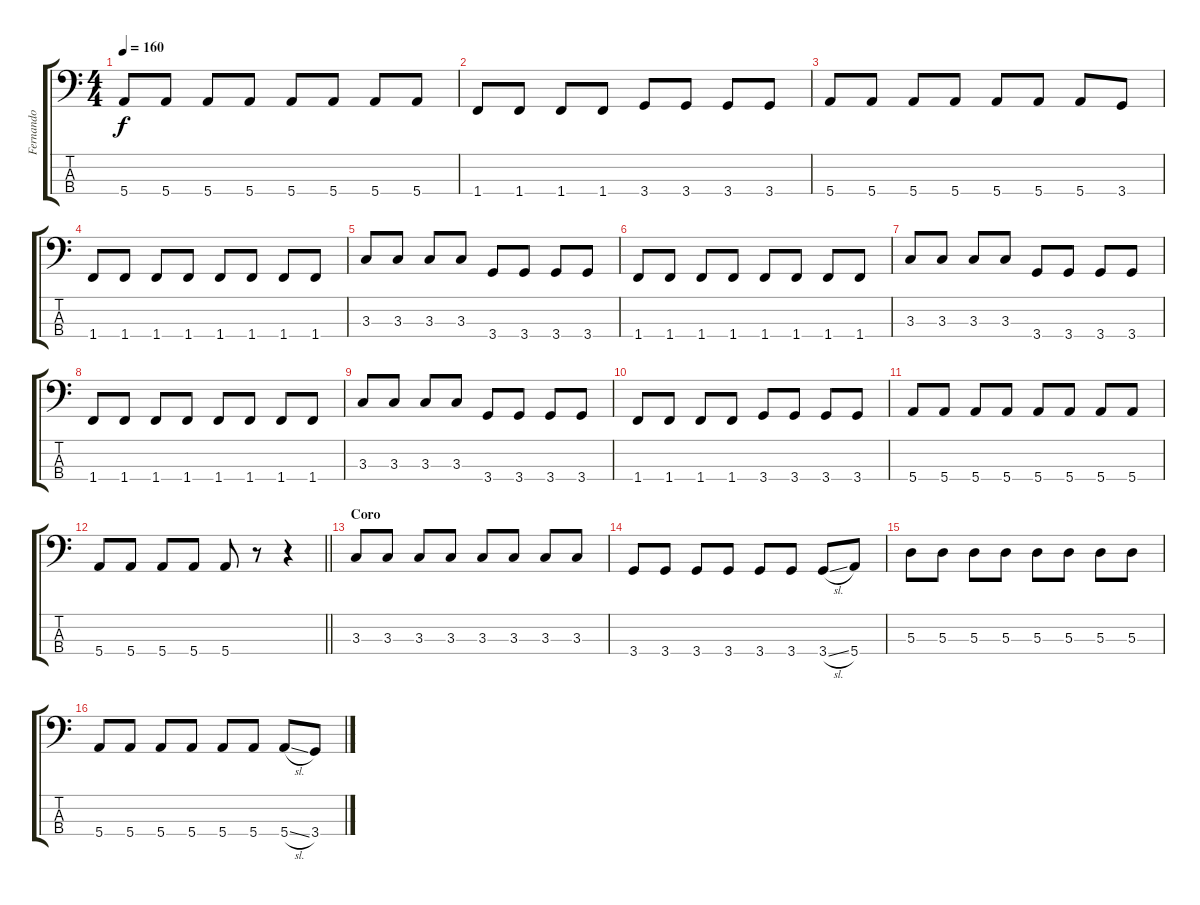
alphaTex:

\track ("Fernando" "Fernando") {instrument electricbassfinger}
\staff {score tabs}
\tuning (G2 D2 A1 E1) {hide}
\ts (4 4)
\tempo 160
\clef f4
\ks c
5.4.8{dy f} 5.4.8 5.4.8 5.4.8 5.4.8 5.4.8 5.4.8 5.4.8 |
1.4.8 1.4.8 1.4.8 1.4.8 3.4.8 3.4.8 3.4.8 3.4.8 |
5.4.8 5.4.8 5.4.8 5.4.8 5.4.8 5.4.8 5.4.8 3.4.8 |
1.4.8 1.4.8 1.4.8 1.4.8 1.4.8 1.4.8 1.4.8 1.4.8 |
3.3.8 3.3.8 3.3.8 3.3.8 3.4.8 3.4.8 3.4.8 3.4.8 |
1.4.8 1.4.8 1.4.8 1.4.8 1.4.8 1.4.8 1.4.8 1.4.8 |
3.3.8 3.3.8 3.3.8 3.3.8 3.4.8 3.4.8 3.4.8 3.4.8 |
1.4.8 1.4.8 1.4.8 1.4.8 1.4.8 1.4.8 1.4.8 1.4.8 |
3.3.8 3.3.8 3.3.8 3.3.8 3.4.8 3.4.8 3.4.8 3.4.8 |
1.4.8 1.4.8 1.4.8 1.4.8 3.4.8 3.4.8 3.4.8 3.4.8 |
5.4.8 5.4.8 5.4.8 5.4.8 5.4.8 5.4.8 5.4.8 5.4.8 |
\barLineRight lightlight
5.4.8 5.4.8 5.4.8 5.4.8 5.4.8 r.8 r.4 |
\section ("" "Coro")
3.3.8 3.3.8 3.3.8 3.3.8 3.3.8 3.3.8 3.3.8 3.3.8 |
3.4.8 3.4.8 3.4.8 3.4.8 3.4.8 3.4.8 3.4{sl}.8 5.4.8 |
5.3.8 5.3.8 5.3.8 5.3.8 5.3.8 5.3.8 5.3.8 5.3.8 |
5.4.8 5.4.8 5.4.8 5.4.8 5.4.8 5.4.8 5.4{sl}.8 3.4.8
